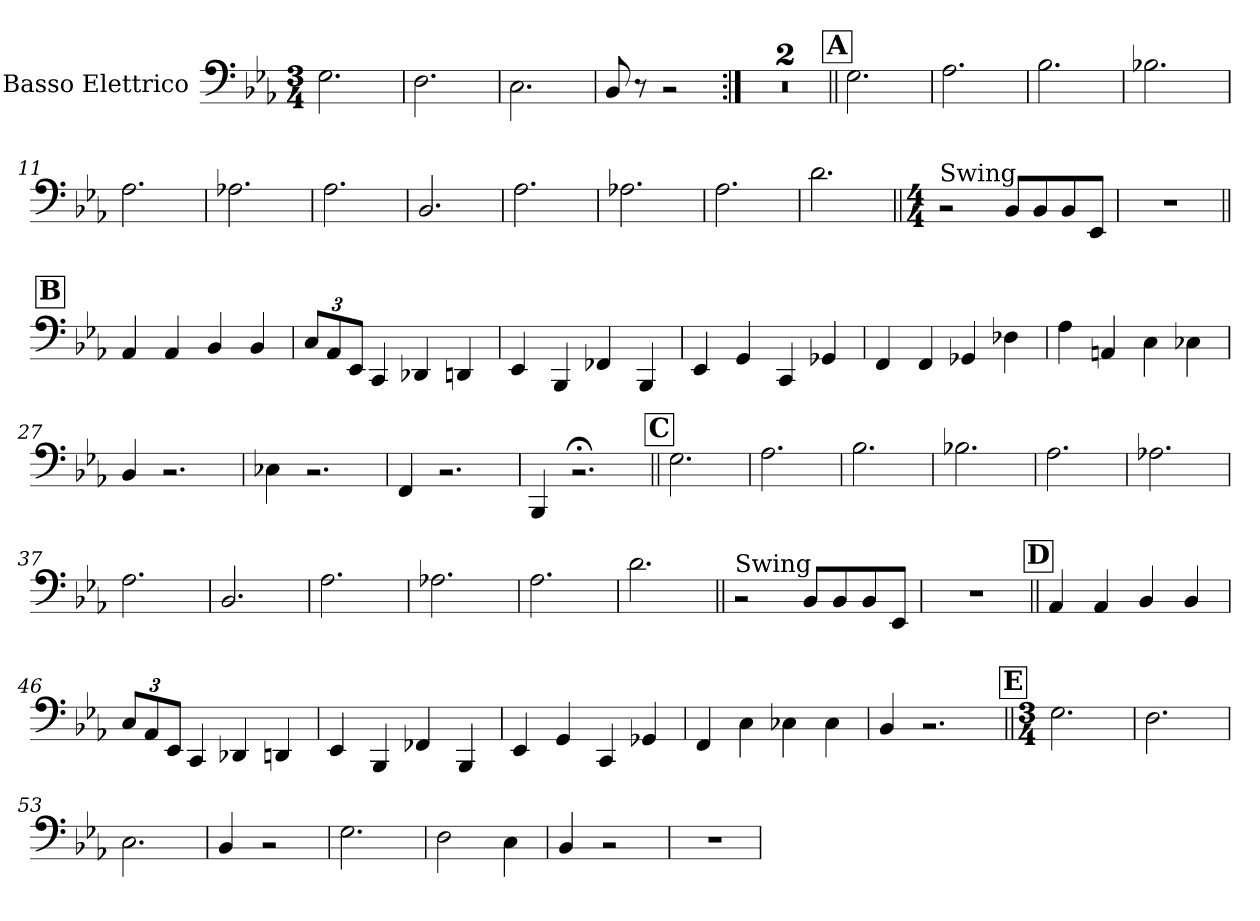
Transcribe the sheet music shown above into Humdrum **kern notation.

**kern
*part1
*staff1
*I"Basso Elettrico
*stria4
*
*k[b-e-a-]
*E-:
*M3/4
*MM108
=1
2.E-
=2
2.D
=3
2.C
=4
8BB-
8r
2r
=5:|!
2.r
=6
2.r
!!LO:REH:place=s1:t=A
=7||
2.E-
=8
2.F
=9
2.G
=10
2.G-X
=11
2.F
=12
2.F-X
=13
2.F
=14
2.BB-
=15
2.F
=16
2.F-X
=17
2.F
=18
2.B-
=19||
*M4/4
*MM132
!LO:TX:a:t=Swing
2r
8BB-L
8BB-
8BB-
8EE-J
=20
1r
!!LO:REH:place=s1:t=B
=21||
4AA-
4AA-
4BB-
4BB-
=22
12CL
12AA-
12EE-J
4CC
4DD-X
4DDn
=23
4EE-
4BBB-
4FF-X
4BBB-
=24
4EE-
4GG
4CC
4GG-X
=25
4FF
4FF
4GG-X
4D-X
=26
4F
4AAn
4C
4C-X
=27
4BB-
2.r
=28
4C-X
2.r
=29
4FF
2.r
=30
4BBB-
2.r;<
!!LO:REH:place=s1:t=C
=31||
2.E-
!LO:TX:a:t=Straight
*MM108
=32
2.F
=33
2.G
=34
2.G-X
=35
2.F
=36
2.F-X
=37
2.F
=38
2.BB-
=39
2.F
=40
2.F-X
=41
2.F
=42
2.B-
=43||
*MM132
!LO:TX:a:t=Swing
2r
8BB-L
8BB-
8BB-
8EE-J
=44
1r
!!LO:REH:place=s1:t=D
=45||
4AA-
4AA-
4BB-
4BB-
=46
12CL
12AA-
12EE-J
4CC
4DD-X
4DDn
=47
4EE-
4BBB-
4FF-X
4BBB-
=48
4EE-
4GG
4CC
4GG-X
=49
4FF
4C
4C-X
4C-
=50
4BB-
2.r
!!LO:REH:place=s1:t=E
=51||
*M3/4
2.E-
!LO:TX:a:t=Straight
*MM108
=52
2.D
=53
2.C
=54
4BB-
2r
=55
2.E-
=56
2D
4C
=57
4BB-
2r
=58
2.r
=
*-
